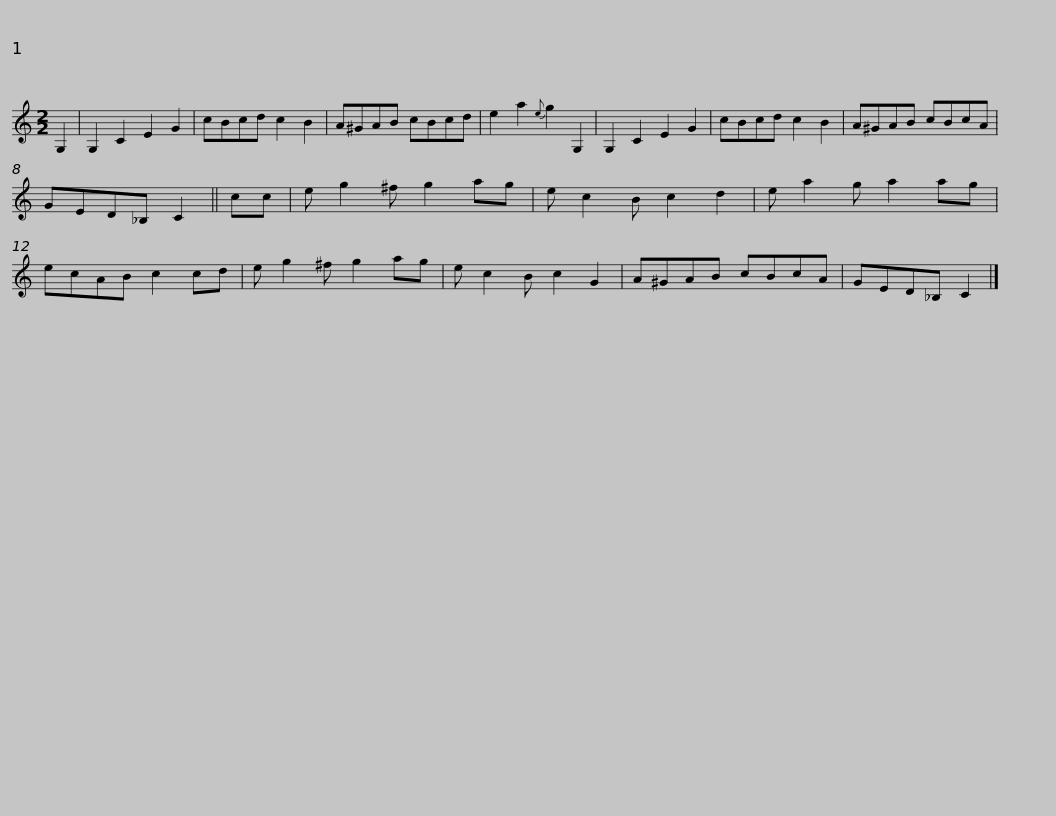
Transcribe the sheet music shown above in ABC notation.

X:1
L:1/8
M:2/2
I:linebreak $
K:C
V:1 treble
V:1
 G,2 | G,2 C2 E2 G2 | cBcd c2 B2 | A^GAB cBcd | e2 a2{e} g2 G,2 | %5
 G,2 C2 E2 G2 | cBcd c2 B2 |$ A^GAB cBcA | GED_B, C2 || cc | %10
 e g2 ^f g2 ag | e c2 B c2 d2 | e a2 g a2 ag | ecAB c2 cd |$ e g2 ^f g2 ag | %15
 e c2 B c2 G2 | A^GAB cBcA | GED_B, C2 |] %18
